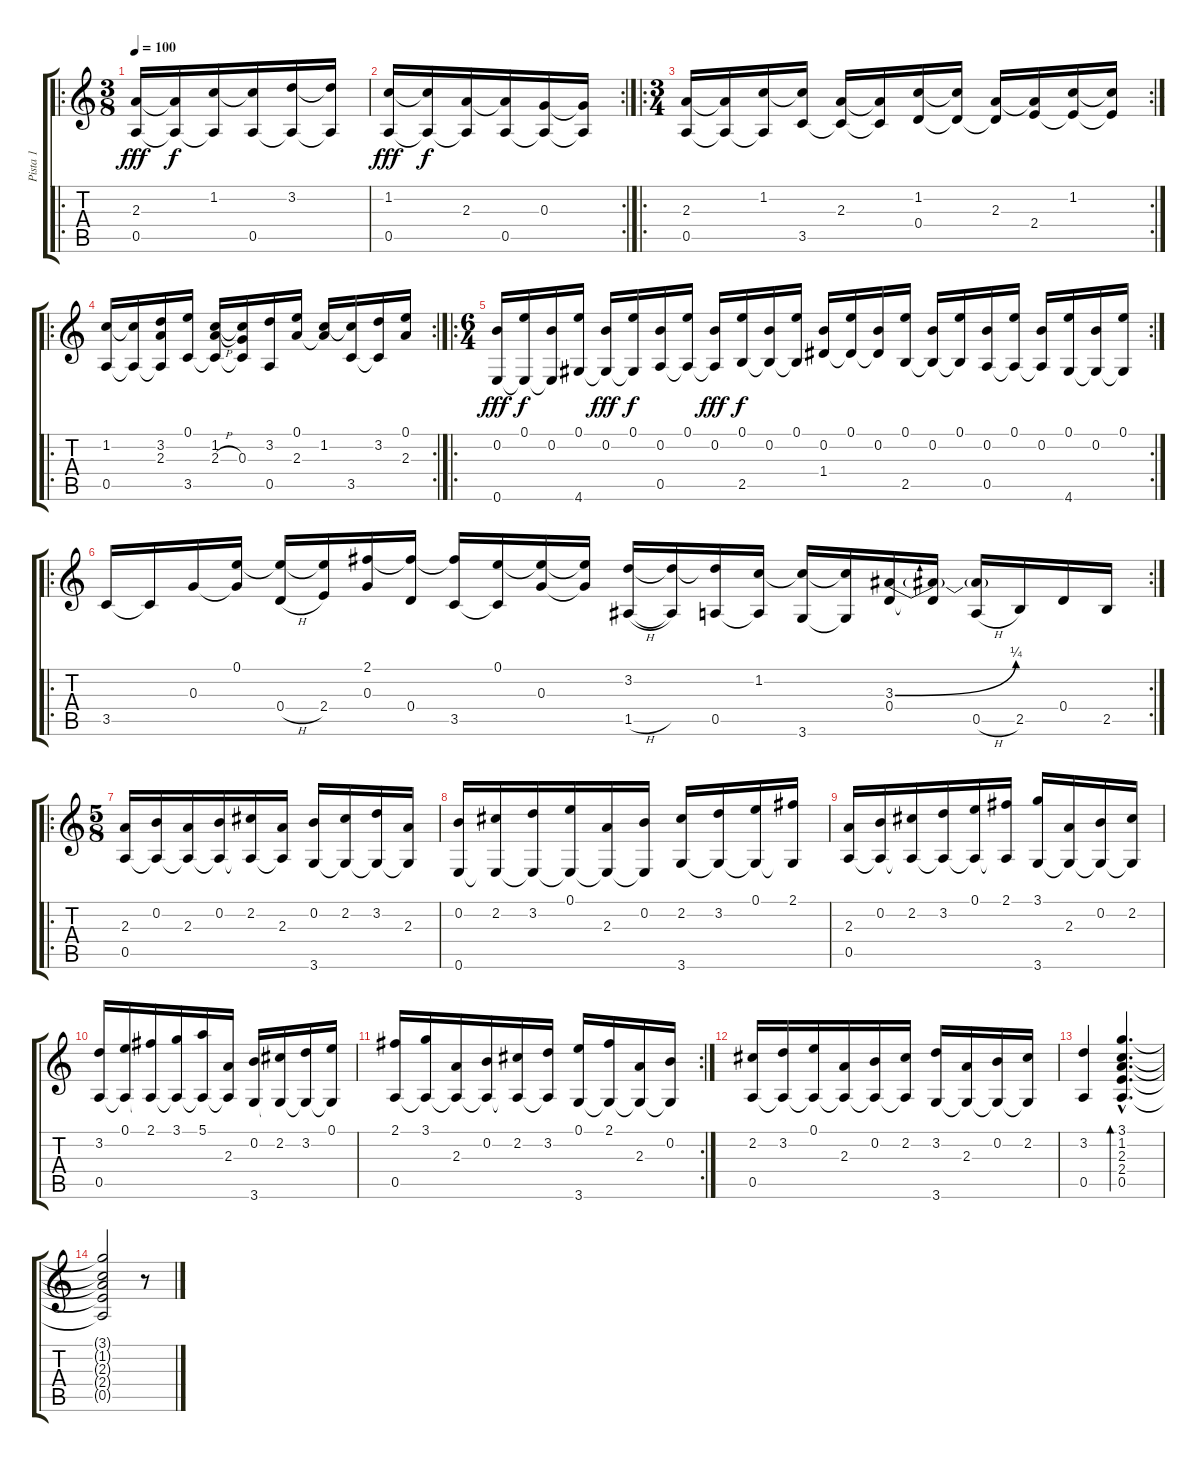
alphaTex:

\track ("Pista 1" "Pista 1") {instrument acousticguitarnylon}
\staff {score tabs}
\tuning (E4 B3 G3 D3 A2 E2) {hide}
\ro
\ts (3 8)
\tempo 100
\clef g2
\ks c
(2.3 0.5).16{dy fff instrument acousticguitarnylon} (2.3{t} 0.5{t}).16{dy f} (1.2 0.5{t}).16 (1.2{t} 0.5).16 (3.2 0.5{t}).16 (3.2{t} 0.5{t}).16 |
\rc 2
(1.2 0.5).16{dy fff} (1.2{t} 0.5{t}).16{dy f} (2.3 0.5{t}).16 (2.3{t} 0.5).16 (0.3 0.5{t}).16 (0.3{t} 0.5{t}).16 |
\ro
\rc 2
\ts (3 4)
(2.3 0.5).16 (2.3{t} 0.5{t}).16 (1.2 0.5{t}).16 (1.2{t} 3.5).16 (2.3 3.5{t}).16 (2.3{t} 3.5{t}).16 (1.2 0.4).16 (1.2{t} 0.4{t}).16 (2.3 0.4{t}).16 (2.3{t} 2.4).16 (1.2 2.4{t}).16 (1.2{t} 2.4{t}).16 |
\ro
\rc 2
(1.2 0.5).16 (1.2{t} 0.5{t}).16 (3.2 2.3 0.5{t}).16 (0.1 3.5).16 (1.2 2.3{h} 3.5{t}).16 (1.2{t} 0.3 3.5{t}).16 (3.2 0.5).16 (0.1 2.3).16 (1.2 2.3{t}).16 (1.2{t} 3.5).16 (3.2 3.5{t}).16 (0.1 2.3).16 |
\ro
\rc 2
\ts (6 4)
(0.2 0.6).16{dy fff} (0.1 0.6{t}).16{dy f} (0.2 0.6{t}).16 (0.1 4.6).16 (0.2 4.6{t}).16{dy fff} (0.1 4.6{t}).16{dy f} (0.2 0.5).16 (0.1 0.5{t}).16 (0.2 0.5{t}).16{dy fff} (0.1 2.5).16{dy f} (0.2 2.5{t}).16 (0.1 2.5{t}).16 (0.2 1.4).16 (0.1 1.4{t}).16 (0.2 1.4{t}).16 (0.1 2.5).16 (0.2 2.5{t}).16 (0.1 2.5{t}).16 (0.2 0.5).16 (0.1 0.5{t}).16 (0.2 0.5{t}).16 (0.1 4.6).16 (0.2 4.6{t}).16 (0.1 4.6{t}).16 |
\ro
\rc 2
3.5.16 3.5{t}.16 0.3.16 (0.1 0.3{t}).16 (0.1{t} 0.4{h}).16 (0.1{t} 2.4).16 (2.1 0.3).16 (2.1{t} 0.4).16 (2.1{t} 3.5).16 (0.1 3.5{t}).16 (0.1{t} 0.3).16 (0.1{t} 0.3{t}).16 (3.2 1.5{h}).16 (3.2{t} 1.5{t}).16 (3.2{t} 0.5).16 (1.2 0.5{t}).16 (1.2{t} 3.6).16 (1.2{t} 3.6{t}).16 (3.3{be (bend 0 0 60 1)} 0.4).16 (3.3{t} 0.4{t}).16 (3.3{t} 0.5{h}).16 2.5.16 0.4.16 2.5.16 |
\ro
\ts (5 8)
(2.3 0.5).16 (0.2 0.5{t}).16 (2.3 0.5{t}).16 (0.2 0.5{t}).16 (2.2 0.5{t}).16 (2.3 0.5{t}).16 (0.2 3.6).16 (2.2 3.6{t}).16 (3.2 3.6{t}).16 (2.3 3.6{t}).16 |
(0.2 0.6).16 (2.2 0.6{t}).16 (3.2 0.6{t}).16 (0.1 0.6{t}).16 (2.3 0.6{t}).16 (0.2 0.6{t}).16 (2.2 3.6).16 (3.2 3.6{t}).16 (0.1 3.6{t}).16 (2.1 3.6{t}).16 |
(2.3 0.5).16 (0.2 0.5{t}).16 (2.2 0.5{t}).16 (3.2 0.5{t}).16 (0.1 0.5{t}).16 (2.1 0.5{t}).16 (3.1 3.6).16 (2.3 3.6{t}).16 (0.2 3.6{t}).16 (2.2 3.6{t}).16 |
(3.2 0.5).16 (0.1 0.5{t}).16 (2.1 0.5{t}).16 (3.1 0.5{t}).16 (5.1 0.5{t}).16 (2.3 0.5{t}).16 (0.2 3.6).16 (2.2 3.6{t}).16 (3.2 3.6{t}).16 (0.1 3.6{t}).16 |
\rc 2
(2.1 0.5).16 (3.1 0.5{t}).16 (2.3 0.5{t}).16 (0.2 0.5{t}).16 (2.2 0.5{t}).16 (3.2 0.5{t}).16 (0.1 3.6).16 (2.1 3.6{t}).16 (2.3 3.6{t}).16 (0.2 3.6{t}).16 |
(2.2 0.5).16 (3.2 0.5{t}).16 (0.1 0.5{t}).16 (2.3 0.5{t}).16 (0.2 0.5{t}).16 (2.2 0.5{t}).16 (3.2 3.6).16 (2.3 3.6{t}).16 (0.2 3.6{t}).16 (2.2 3.6{t}).16 |
(3.2 0.5).4 (3.1{hac} 1.2{hac} 2.3{hac} 2.4{hac} 0.5{hac}).4{d bd 120} |
(3.1{t} 1.2{t} 2.3{t} 2.4{t} 0.5{t}).2 r.8
